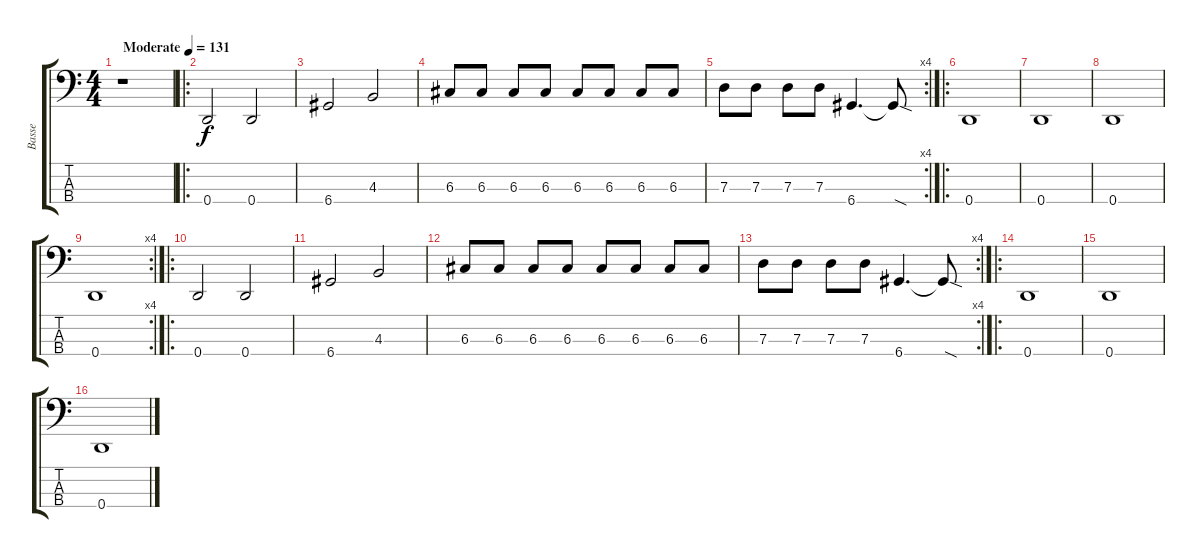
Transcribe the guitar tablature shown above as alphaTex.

\track ("Basse" "Basse") {instrument electricbassfinger}
\staff {score tabs}
\tuning (F2 C2 G1 D1) {hide}
\ts (4 4)
\tempo (131 "Moderate")
\clef f4
\ks c
r.1{dy f instrument electricbassfinger} |
\ro
0.4.2 0.4.2 |
6.4.2 4.3.2 |
6.3.8 6.3.8 6.3.8 6.3.8 6.3.8 6.3.8 6.3.8 6.3.8 |
\rc 4
7.3.8 7.3.8 7.3.8 7.3.8 6.4.4{d} 6.4{sod t}.8 |
\ro
0.4.1 |
0.4.1 |
0.4.1 |
\rc 4
0.4.1 |
\ro
0.4.2 0.4.2 |
6.4.2 4.3.2 |
6.3.8 6.3.8 6.3.8 6.3.8 6.3.8 6.3.8 6.3.8 6.3.8 |
\rc 4
7.3.8 7.3.8 7.3.8 7.3.8 6.4.4{d} 6.4{sod t}.8 |
\ro
0.4.1 |
0.4.1 |
0.4.1
